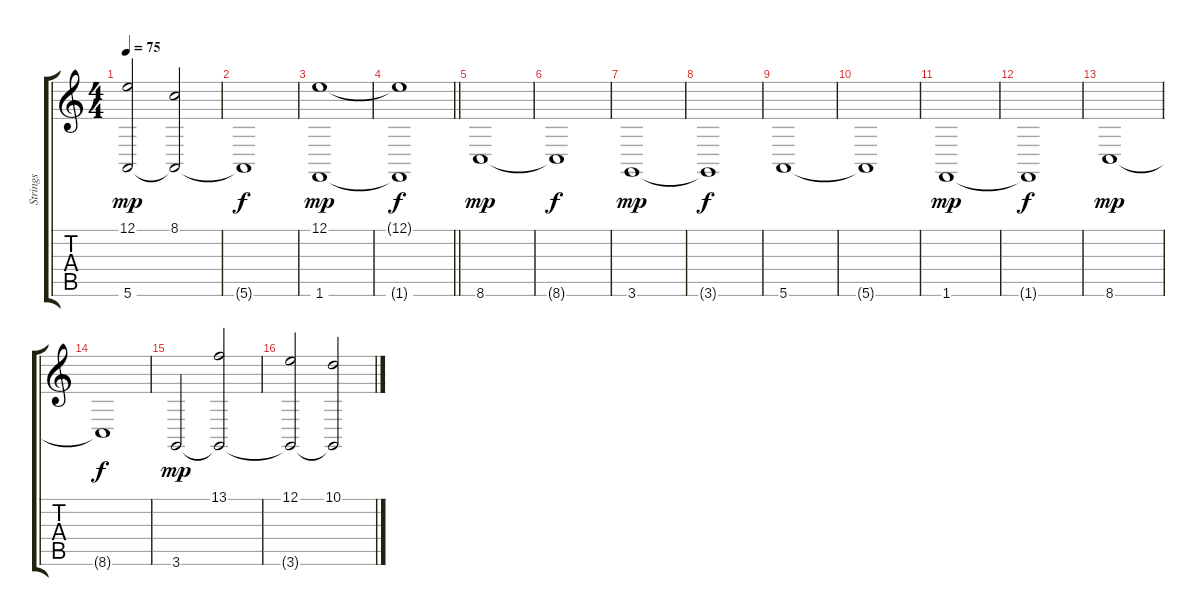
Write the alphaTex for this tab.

\track ("Strings" "Strings") {instrument stringensemble2}
\staff {score tabs}
\tuning (E4 B3 G3 D3 A2 E2) {hide}
\ts (4 4)
\tempo 75
\clef g2
\ks c
(12.1 5.6).2{dy mp} (8.1 5.6{t}).2 |
5.6{t}.1{dy f} |
(12.1 1.6).1{dy mp} |
\barLineRight lightlight
(12.1{t} 1.6{t}).1{dy f} |
8.6.1{dy mp} |
8.6{t}.1{dy f} |
3.6.1{dy mp} |
3.6{t}.1{dy f} |
5.6.1 |
5.6{t}.1 |
1.6.1{dy mp} |
1.6{t}.1{dy f} |
8.6.1{dy mp} |
8.6{t}.1{dy f} |
3.6.2{dy mp} (13.1 3.6{t}).2 |
(12.1 3.6{t}).2 (10.1 3.6{t}).2
